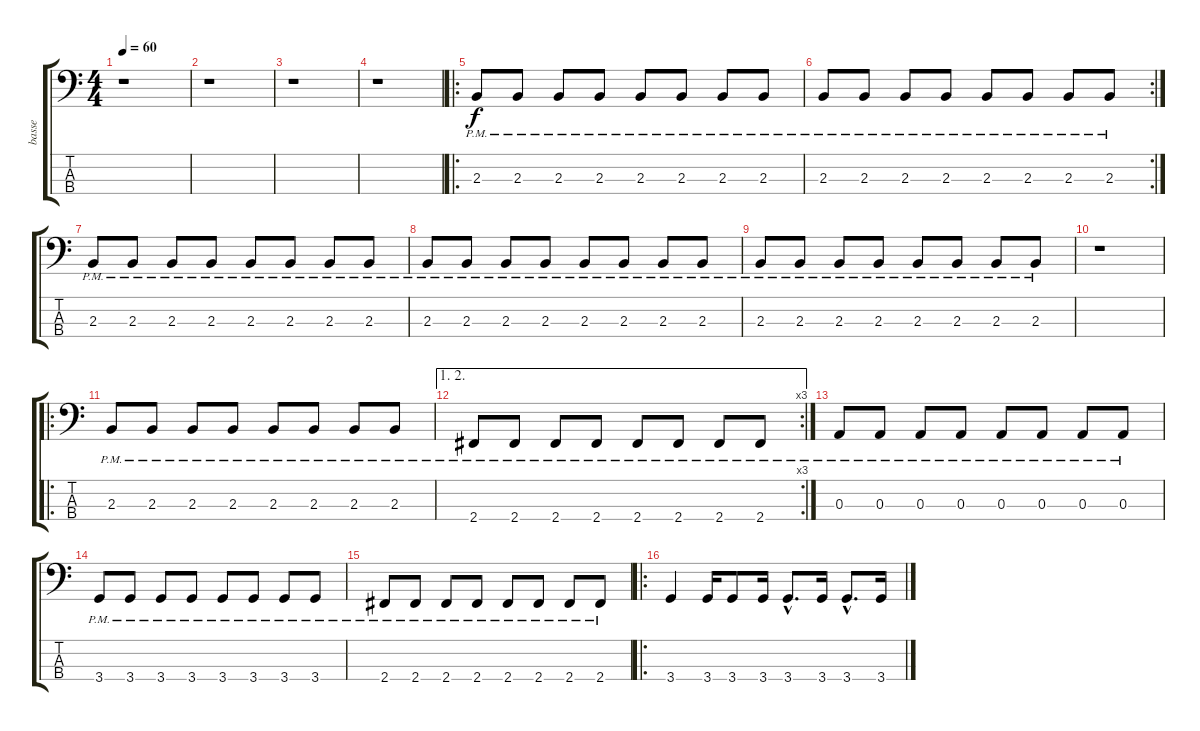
\track ("basse" "basse") {instrument synthbass2}
\staff {score tabs}
\tuning (G2 D2 A1 E1) {hide}
\ts (4 4)
\tempo 60
\clef f4
\ks c
r.1{dy f instrument synthbass2} |
r.1 |
r.1 |
r.1 |
\ro
2.3{pm}.8 2.3{pm}.8 2.3{pm}.8 2.3{pm}.8 2.3{pm}.8 2.3{pm}.8 2.3{pm}.8 2.3{pm}.8 |
\rc 2
2.3{pm}.8 2.3{pm}.8 2.3{pm}.8 2.3{pm}.8 2.3{pm}.8 2.3{pm}.8 2.3{pm}.8 2.3{pm}.8 |
2.3{pm}.8 2.3{pm}.8 2.3{pm}.8 2.3{pm}.8 2.3{pm}.8 2.3{pm}.8 2.3{pm}.8 2.3{pm}.8 |
2.3{pm}.8 2.3{pm}.8 2.3{pm}.8 2.3{pm}.8 2.3{pm}.8 2.3{pm}.8 2.3{pm}.8 2.3{pm}.8 |
2.3{pm}.8 2.3{pm}.8 2.3{pm}.8 2.3{pm}.8 2.3{pm}.8 2.3{pm}.8 2.3{pm}.8 2.3{pm}.8 |
r.1 |
\ro
2.3{pm}.8 2.3{pm}.8 2.3{pm}.8 2.3{pm}.8 2.3{pm}.8 2.3{pm}.8 2.3{pm}.8 2.3{pm}.8 |
\ae (1 2)
\rc 3
2.4{pm}.8 2.4{pm}.8 2.4{pm}.8 2.4{pm}.8 2.4{pm}.8 2.4{pm}.8 2.4{pm}.8 2.4{pm}.8 |
0.3{pm}.8 0.3{pm}.8 0.3{pm}.8 0.3{pm}.8 0.3{pm}.8 0.3{pm}.8 0.3{pm}.8 0.3{pm}.8 |
3.4{pm}.8 3.4{pm}.8 3.4{pm}.8 3.4{pm}.8 3.4{pm}.8 3.4{pm}.8 3.4{pm}.8 3.4{pm}.8 |
2.4{pm}.8 2.4{pm}.8 2.4{pm}.8 2.4{pm}.8 2.4{pm}.8 2.4{pm}.8 2.4{pm}.8 2.4{pm}.8 |
\ro
3.4.4 3.4.16 3.4.8 3.4.16 3.4{hac}.8{d} 3.4.16 3.4{hac}.8{d} 3.4.16
